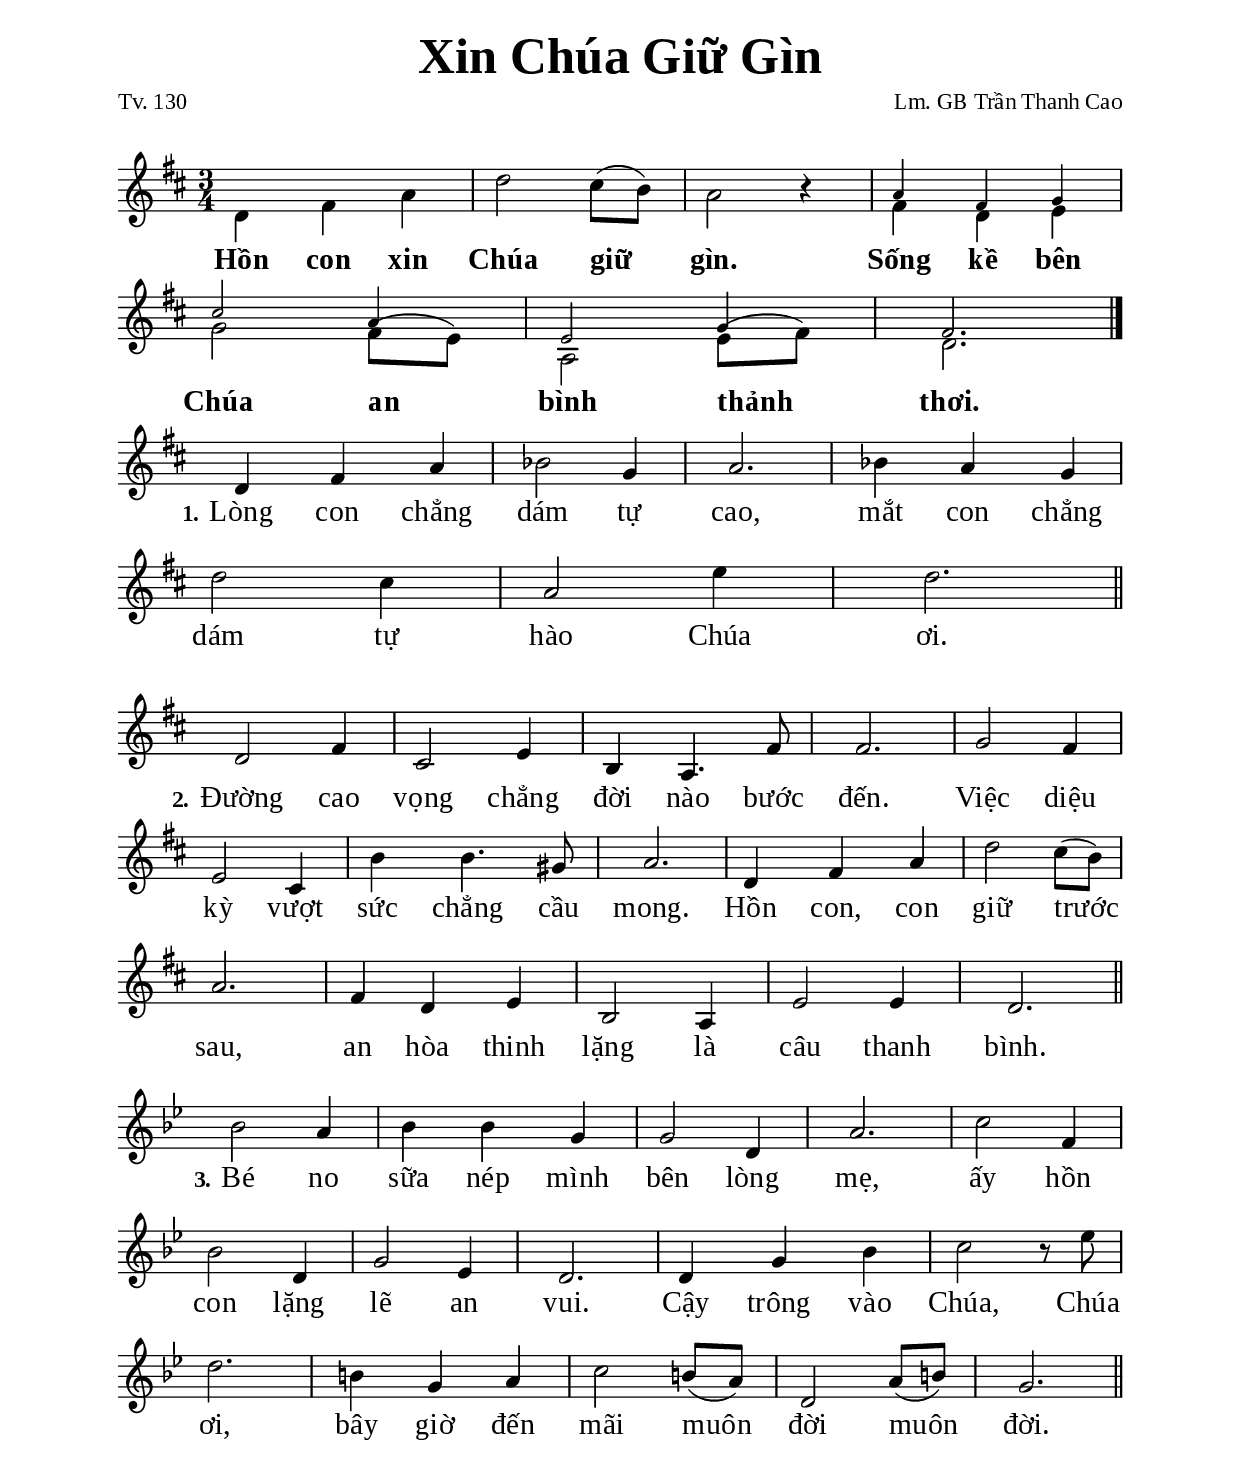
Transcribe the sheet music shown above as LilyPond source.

% Cài đặt chung
\version "2.22.1"
\include "english.ly"

\header {
  title = \markup { \fontsize #3 "Xin Chúa Giữ Gìn" }
  poet = "Tv. 130"
  composer = "Lm. GB Trần Thanh Cao"
  arranger = " "
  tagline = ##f
}

\paper {
  #(set-paper-size "a4")
  top-margin = 10\mm
  bottom-margin = 10\mm
  left-margin = 20\mm
  right-margin = 20\mm
  indent = #0
  #(define fonts
    (make-pango-font-tree
      "Liberation Serif"
      "Liberation Serif"
      "Liberation Serif"
      (/ 20 20)))
  page-count = #1
}

% Nhạc điệp khúc
nhacDiepKhucSop = \relative c' {
  d4 fs a |
  d2 cs8 ^(b) |
  a2 r4 |
  fs4 d e |
  g2 fs8 ^(e) |
  a,2 e'8 ^(fs) |
  d2. \bar "|."
}

nhacDiepKhucBas = \relative c'' {
  \skip 2.
  \skip 2.
  \skip 2 r4
  a4 fs g |
  cs2 a4 |
  e2 g4 |
  fs2.
}

% Nhạc phiên khúc
nhacPhienKhucMot = \relative c' {
  d4 fs a |
  bf2 g4 |
  a2. |
  bf4 a g |
  d'2 cs4 |
  a2 e'4 |
  d2. \bar "||"
}

nhacPhienKhucHai = \relative c' {
  d2 fs4 |
  cs2 e4 |
  b a4. fs'8 |
  fs2. |
  g2 fs4 |
  e2 cs4 |
  b' b4. gs8 |
  a2. |
  d,4 fs a |
  d2 cs8 (b) |
  a2. |
  fs4 d e |
  b2 a4 |
  e'2 e4 |
  d2. \bar "||"
}

nhacPhienKhucBa = \relative c'' {
  bf2 a4 |
  bf4 bf g |
  g2 d4 |
  a'2. |
  c2 f,4 |
  bf2 d,4 |
  g2 ef4 |
  d2. |
  d4 g bf |
  c2 r8 ef |
  d2. |
  b!4 g a |
  c2 b!8 (a) |
  d,2 a'8 (b!) |
  g2. \bar "||"
}

% Lời điệp khúc
loiDiepKhuc = \lyricmode {
  Hồn con xin Chúa giữ gìn.
  Sống kề bên Chúa an bình thảnh thơi.
}

% Lời phiên khúc
loiPhienKhucMot = \lyricmode {
  \set stanza = #"1."
  Lòng con chẳng dám tự cao,
  mắt con chẳng dám tự hào Chúa ơi.
}

loiPhienKhucHai = \lyricmode {
  \set stanza = #"2."
  Đường cao vọng chẳng đời nào bước đến.
  Việc diệu kỳ vượt sức chẳng cầu mong.
  Hồn con, con giữ trước sau,
  an hòa thinh lặng là câu thanh bình.
}

loiPhienKhucBa = \lyricmode {
  \set stanza = #"3."
  Bé no sữa nép mình bên lòng mẹ,
  ấy hồn con lặng lẽ an vui.
  Cậy trông vào Chúa, Chúa ơi,
  bây giờ đến mãi muôn đời muôn đời.
}


% Dàn trang
\score {
  \new ChoirStaff <<
    \new Staff = diepKhuc \with {
        \consists "Merge_rests_engraver"
        %\magnifyStaff #(magstep +1)
      }
      <<
      \new Voice = beSop {
        \voiceTwo \key d \major \time 3/4 \nhacDiepKhucSop
      }
      \new Voice = beBas {
        \override NoteHead.font-size = #-2
        \voiceOne \key d \major \time 3/4 \nhacDiepKhucBas
      }
    >>
    \new Lyrics \lyricsto beSop \loiDiepKhuc
  >>
  \layout {
    \override Lyrics.LyricText.font-series = #'bold
    \override Lyrics.LyricText.font-size = #+2.5
    \override Lyrics.LyricSpace.minimum-distance = #3.5
    \override Score.BarNumber.break-visibility = ##(#f #f #f)
    \override Score.SpacingSpanner.uniform-stretching = ##t
  }
}

\score {
  \new ChoirStaff <<
    \new Staff = phienKhuc \with {
        %\magnifyStaff #(magstep +1)
      }
      <<
      \new Voice = beSop {
        \key d \major \time 3/4 \nhacPhienKhucMot
      }
    >>
    \new Lyrics \lyricsto beSop \loiPhienKhucMot
  >>
  \layout {
    \override Staff.TimeSignature.transparent = ##t
    \override Lyrics.LyricText.font-size = #+2.5
    \override Lyrics.LyricSpace.minimum-distance = #4.0
    \override Score.BarNumber.break-visibility = ##(#f #f #f)
    \override Score.SpacingSpanner.uniform-stretching = ##t
  }
}

\score {
  \new ChoirStaff <<
    \new Staff = phienKhuc \with {
        %\magnifyStaff #(magstep +1)
      }
      <<
      \new Voice = beSop {
        \key d \major \time 3/4 \nhacPhienKhucHai
      }
    >>
    \new Lyrics \lyricsto beSop \loiPhienKhucHai
  >>
  \layout {
    \override Staff.TimeSignature.transparent = ##t
    \override Lyrics.LyricText.font-size = #+2.5
    \override Lyrics.LyricSpace.minimum-distance = #3.2
    \override Score.BarNumber.break-visibility = ##(#f #f #f)
    \override Score.SpacingSpanner.uniform-stretching = ##t
  }
}

\score {
  \new ChoirStaff <<
    \new Staff = phienKhuc \with {
        %\magnifyStaff #(magstep +1)
      }
      <<
      \new Voice = beSop {
        \key bf \major \time 3/4 \nhacPhienKhucBa
      }
    >>
    \new Lyrics \lyricsto beSop \loiPhienKhucBa
  >>
  \layout {
    \override Staff.TimeSignature.transparent = ##t
    \override Lyrics.LyricText.font-size = #+2.5
    \override Lyrics.LyricSpace.minimum-distance = #3.5
    \override Score.BarNumber.break-visibility = ##(#f #f #f)
    \override Score.SpacingSpanner.uniform-stretching = ##t
  }
}
